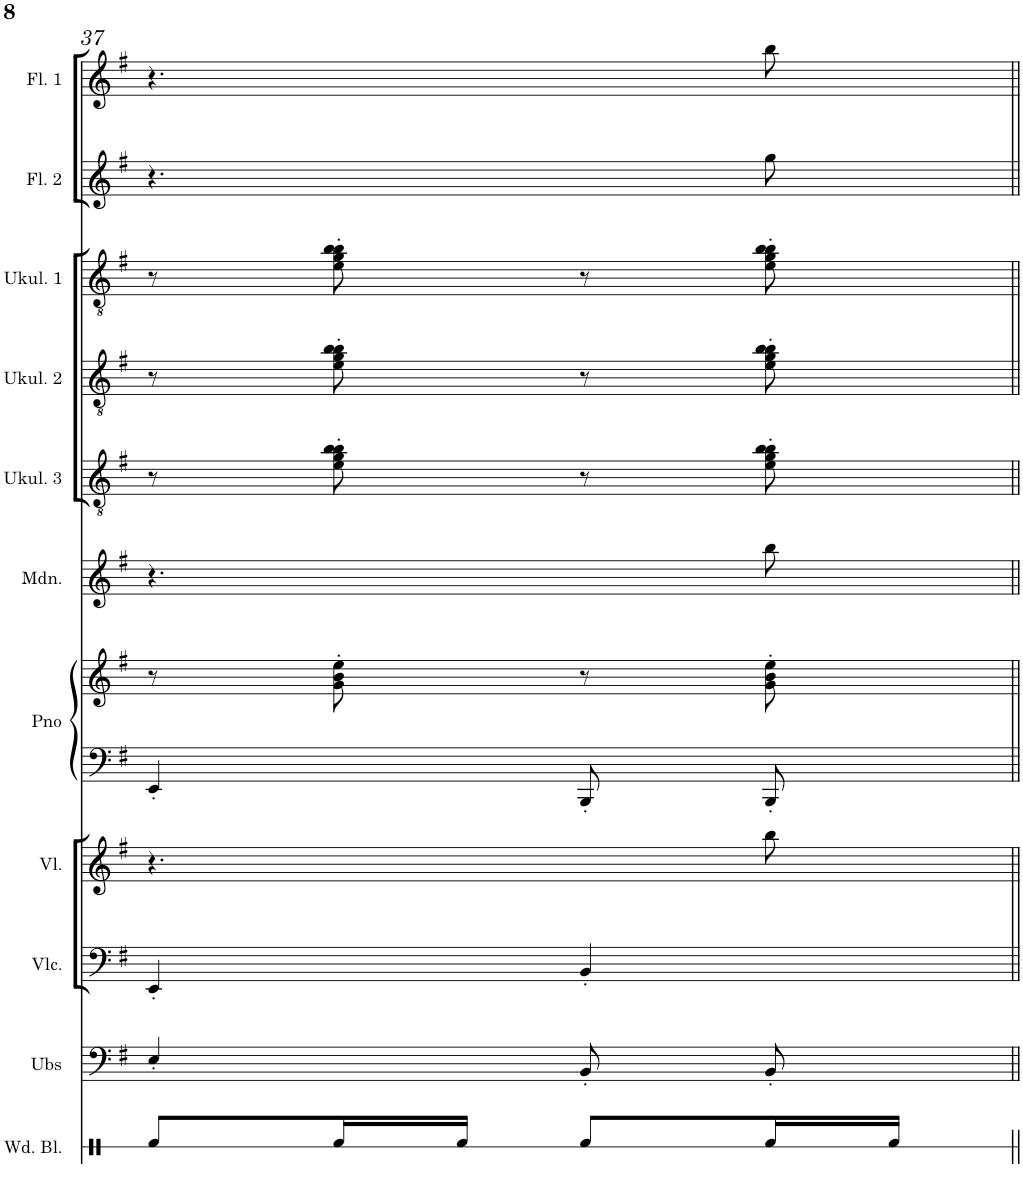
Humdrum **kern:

**kern	**kern	**kern	**kern	**kern	**kern	**kern	**kern	**kern	**kern	**kern	**kern
*part11	*part10	*part9	*part8	*part7	*part7	*part6	*part5	*part4	*part3	*part2	*part1
*staff12	*staff11	*staff10	*staff9	*staff8	*staff7	*staff6	*staff5	*staff4	*staff3	*staff2	*staff1
*I"Wood Blocks	*I"UkuBass	*I"Violoncelle	*I"Violon	*I"Piano	*	*I"Mandoline	*I"Ukulélé 3	*I"Ukulélé 2	*I"Ukulélé 1	*I"Flûte 2	*I"Flûte 1
*I'Wd. Bl.	*I'Ubs	*I'Vlc.	*I'Vl.	*I'Pno	*	*I'Mdn.	*I'Ukul. 3	*I'Ukul. 2	*I'Ukul. 1	*I'Fl. 2	*I'Fl. 1
!!LO:PB:g=z
*clefX	*clefF4	*clefF4	*clefG2	*clefF4	*clefG2	*clefG2	*clefGv2	*clefGv2	*clefGv2	*clefG2	*clefG2
*	*Trd7c12	*	*	*	*	*	*	*	*	*	*
*k[]	*k[f#]	*k[f#]	*k[f#]	*k[f#]	*k[f#]	*k[f#]	*k[f#]	*k[f#]	*k[f#]	*k[f#]	*k[f#]
*	*e:	*e:	*e:	*e:	*e:	*e:	*e:	*e:	*e:	*e:	*e:
*M2/4	*M2/4	*M2/4	*M2/4	*M2/4	*M2/4	*M2/4	*M2/4	*M2/4	*M2/4	*M2/4	*M2/4
=37	=37	=37	=37	=37	=37	=37	=37	=37	=37	=37	=37
8Rf/L	4E'/	4EE'/	4.r	4EE'/	8r	4.r	8r	8r	8r	4.r	4.r
16Rf/L	.	.	.	.	8g\' 8b\' 8ee\'	.	8e\' 8g\' 8b\' 8b\'	8e\' 8g\' 8b\' 8b\'	8e\' 8g\' 8b\' 8b\'	.	.
16Rf/JJ	.	.	.	.	.	.	.	.	.	.	.
8Rf/L	8BB'/L	4BB'/	.	8BBB'/L	8r	.	8r	8r	8r	.	.
16Rf/L	8BB'/J	.	8bb\	8BBB'/J	8g\' 8b\' 8ee\'	8bb\	8e\' 8g\' 8b\' 8b\'	8e\' 8g\' 8b\' 8b\'	8e\' 8g\' 8b\' 8b\'	8gg\	8bb\
16Rf/JJ	.	.	.	.	.	.	.	.	.	.	.
=||	=||	=||	=||	=||	=||	=||	=||	=||	=||	=||	=||
*-	*-	*-	*-	*-	*-	*-	*-	*-	*-	*-	*-
